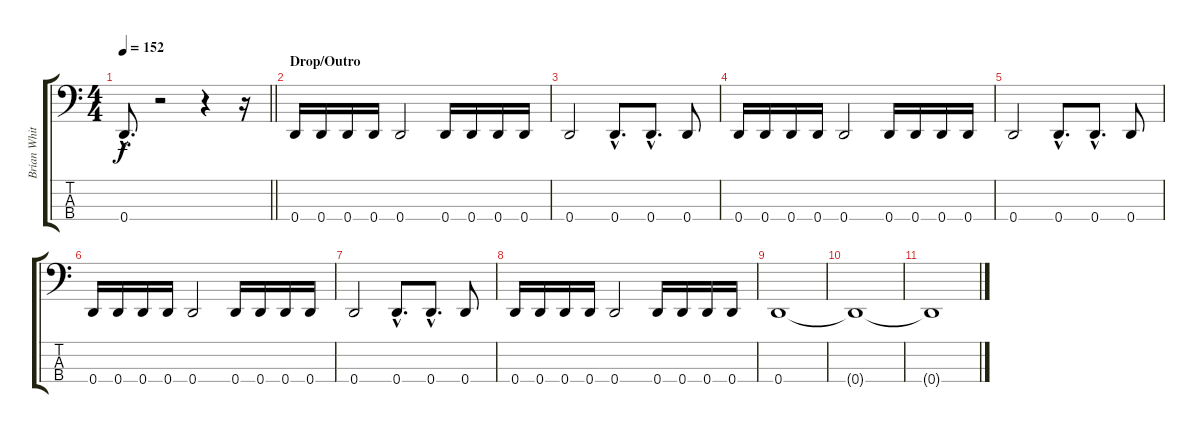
\track ("Brian White" "Brian Whit") {instrument electricbasspick}
\staff {score tabs}
\tuning (G2 D2 A1 D1) {hide}
\ts (4 4)
\tempo 152
\clef f4
\barLineRight lightlight
\ks c
0.4{hac}.8{d dy f} r.2 r.4 r.16 |
\section ("" "Drop/Outro")
0.4.16 0.4.16 0.4.16 0.4.16 0.4.2 0.4.16 0.4.16 0.4.16 0.4.16 |
0.4.2 0.4{hac}.8{d} 0.4{hac}.8{d} 0.4.8 |
0.4.16 0.4.16 0.4.16 0.4.16 0.4.2 0.4.16 0.4.16 0.4.16 0.4.16 |
0.4.2 0.4{hac}.8{d} 0.4{hac}.8{d} 0.4.8 |
0.4.16 0.4.16 0.4.16 0.4.16 0.4.2 0.4.16 0.4.16 0.4.16 0.4.16 |
0.4.2 0.4{hac}.8{d} 0.4{hac}.8{d} 0.4.8 |
0.4.16 0.4.16 0.4.16 0.4.16 0.4.2 0.4.16 0.4.16 0.4.16 0.4.16 |
0.4.1 |
0.4{t}.1 |
0.4{t}.1
